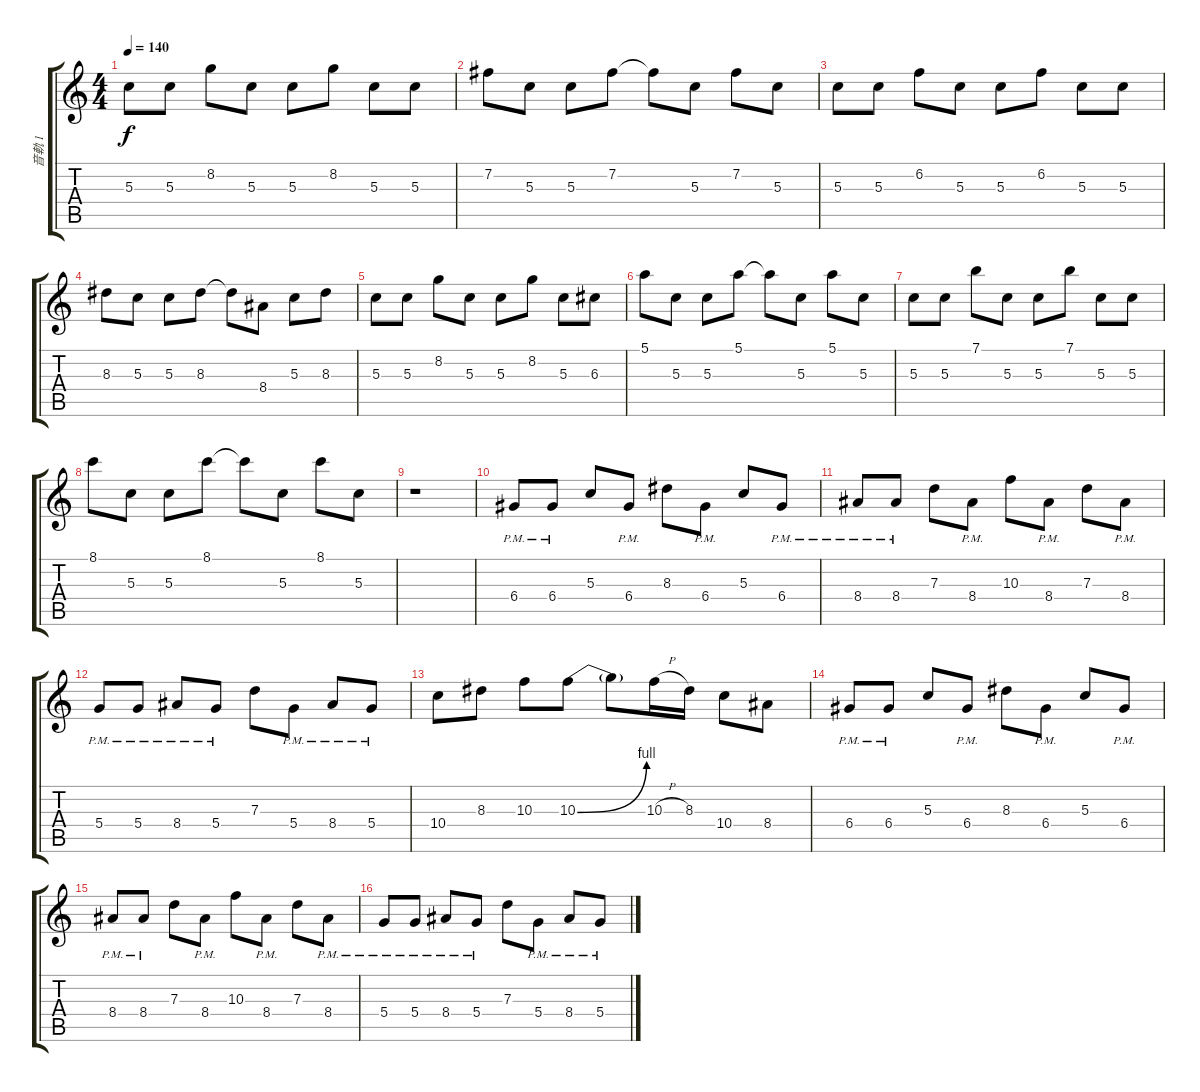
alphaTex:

\track ("音軌 1" "音軌 1") {instrument overdrivenguitar}
\staff {score tabs}
\tuning (E4 B3 G3 D3 A2 E2) {hide}
\ts (4 4)
\tempo 140
\clef g2
\ks c
5.3.8{dy f instrument overdrivenguitar} 5.3.8 8.2.8 5.3.8 5.3.8 8.2.8 5.3.8 5.3.8 |
7.2.8 5.3.8 5.3.8 7.2.8 7.2{t}.8 5.3.8 7.2.8 5.3.8 |
5.3.8 5.3.8 6.2.8 5.3.8 5.3.8 6.2.8 5.3.8 5.3.8 |
8.3.8 5.3.8 5.3.8 8.3.8 8.3{t}.8 8.4.8 5.3.8 8.3.8 |
5.3.8 5.3.8 8.2.8 5.3.8 5.3.8 8.2.8 5.3.8 6.3.8 |
5.1.8 5.3.8 5.3.8 5.1.8 5.1{t}.8 5.3.8 5.1.8 5.3.8 |
5.3.8 5.3.8 7.1.8 5.3.8 5.3.8 7.1.8 5.3.8 5.3.8 |
8.1.8 5.3.8 5.3.8 8.1.8 8.1{t}.8 5.3.8 8.1.8 5.3.8 |
r.1 |
6.4{pm}.8 6.4{pm}.8 5.3.8 6.4{pm}.8 8.3.8 6.4{pm}.8 5.3.8 6.4{pm}.8 |
8.4{pm}.8 8.4{pm}.8 7.3.8 8.4{pm}.8 10.3.8 8.4{pm}.8 7.3.8 8.4{pm}.8 |
5.4{pm}.8 5.4{pm}.8 8.4{pm}.8 5.4{pm}.8 7.3.8 5.4{pm}.8 8.4{pm}.8 5.4{pm}.8 |
10.4.8 8.3.8 10.3.8 10.3{be (bend 0 0 60 4)}.8 10.3{t}.8 10.3{h}.16 8.3.16 10.4.8 8.4.8 |
6.4{pm}.8 6.4{pm}.8 5.3.8 6.4{pm}.8 8.3.8 6.4{pm}.8 5.3.8 6.4{pm}.8 |
8.4{pm}.8 8.4{pm}.8 7.3.8 8.4{pm}.8 10.3.8 8.4{pm}.8 7.3.8 8.4{pm}.8 |
5.4{pm}.8 5.4{pm}.8 8.4{pm}.8 5.4{pm}.8 7.3.8 5.4{pm}.8 8.4{pm}.8 5.4{pm}.8
